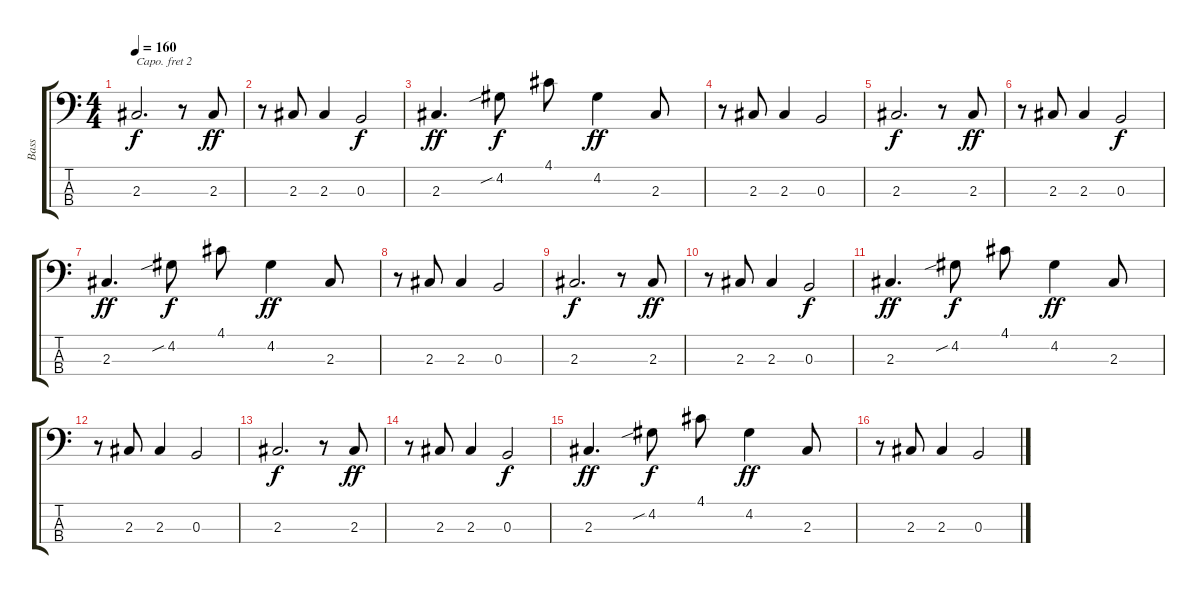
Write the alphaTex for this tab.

\track ("Bass" "Bass") {instrument electricbassfinger}
\staff {score tabs}
\capo 2
\tuning (G2 D2 A1 E1) {hide}
\ts (4 4)
\tempo 160
\clef f4
\ks c
2.3.2{d dy f} r.8 2.3.8{dy ff} |
r.8 2.3.8 2.3.4 0.3.2{dy f} |
2.3.4{d dy ff} 4.2{sib}.8{dy f} 4.1.8 4.2.4{dy ff} 2.3.8 |
r.8 2.3.8 2.3.4 0.3.2 |
2.3.2{d dy f} r.8 2.3.8{dy ff} |
r.8 2.3.8 2.3.4 0.3.2{dy f} |
2.3.4{d dy ff} 4.2{sib}.8{dy f} 4.1.8 4.2.4{dy ff} 2.3.8 |
r.8 2.3.8 2.3.4 0.3.2 |
2.3.2{d dy f} r.8 2.3.8{dy ff} |
r.8 2.3.8 2.3.4 0.3.2{dy f} |
2.3.4{d dy ff} 4.2{sib}.8{dy f} 4.1.8 4.2.4{dy ff} 2.3.8 |
r.8 2.3.8 2.3.4 0.3.2 |
2.3.2{d dy f} r.8 2.3.8{dy ff} |
r.8 2.3.8 2.3.4 0.3.2{dy f} |
2.3.4{d dy ff} 4.2{sib}.8{dy f} 4.1.8 4.2.4{dy ff} 2.3.8 |
r.8 2.3.8 2.3.4 0.3.2
